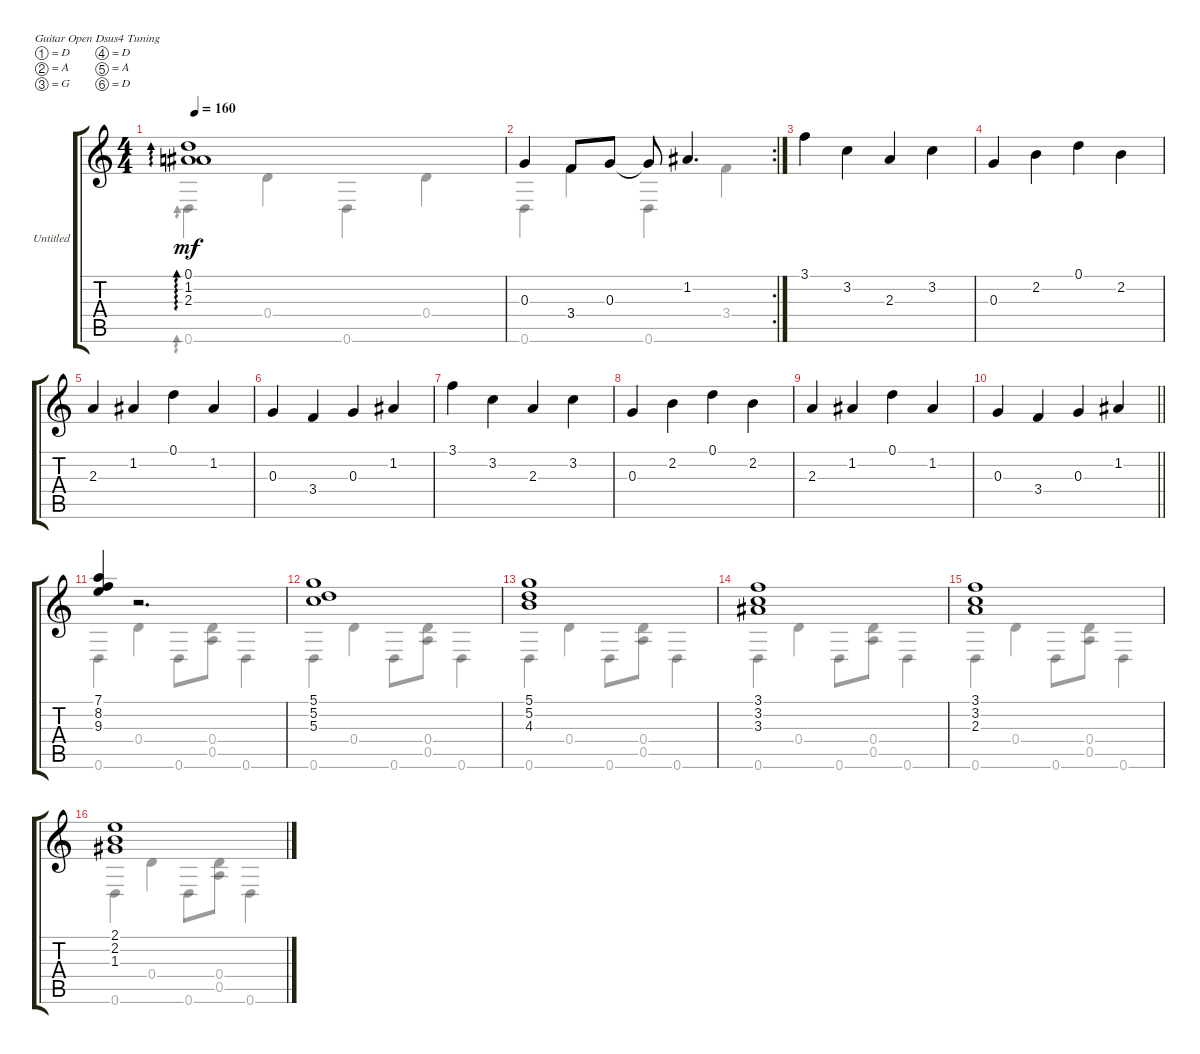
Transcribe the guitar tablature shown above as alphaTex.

\bracketExtendMode groupsimilarinstruments
\firstSystemTrackNameOrientation horizontal
\otherSystemsTrackNameOrientation horizontal
\track ("Untitled" "Untitled") {instrument acousticguitarsteel}
\staff {score tabs}
\tuning (D4 A3 G3 D3 A2 D2)
\voice
\ts (4 4)
\tempo 160
\clef g2
\ks c
(0.1 1.2 2.3).1{ad 0 dy mf} |
\rc 2
0.3.4 3.4.8 0.3.8 0.3{t}.8 1.2.4{d} |
3.1.4 3.2.4 2.3.4 3.2.4 |
0.3.4 2.2.4 0.1.4 2.2.4 |
2.3.4 1.2.4 0.1.4 1.2.4 |
0.3.4 3.4.4 0.3.4 1.2.4 |
3.1.4 3.2.4 2.3.4 3.2.4 |
0.3.4 2.2.4 0.1.4 2.2.4 |
2.3.4 1.2.4 0.1.4 1.2.4 |
\barLineRight lightlight
0.3.4 3.4.4 0.3.4 1.2.4 |
(7.1 8.2 9.3).4 r.2{d} |
(5.1 5.2 5.3).1 |
(5.1 5.2 4.3).1 |
(3.1 3.2 3.3).1 |
(3.1 3.2 2.3).1 |
(2.1 2.2 1.3).1
\voice
\clef g2
\ottava regular
\simile none
\ks c
0.6.4{ad 0 dy mf} 0.4.4 0.6.4 0.4.4 |
0.6.4 3.4.4 0.6.4 3.4.4 |
|
|
|
|
|
|
|
\barLineRight lightlight
|
0.6.4 0.4.4 0.6.8 (0.4 0.5).8 0.6.4 |
0.6.4 0.4.4 0.6.8 (0.4 0.5).8 0.6.4 |
0.6.4 0.4.4 0.6.8 (0.4 0.5).8 0.6.4 |
0.6.4 0.4.4 0.6.8 (0.4 0.5).8 0.6.4 |
0.6.4 0.4.4 0.6.8 (0.4 0.5).8 0.6.4 |
0.6.4 0.4.4 0.6.8 (0.4 0.5).8 0.6.4
